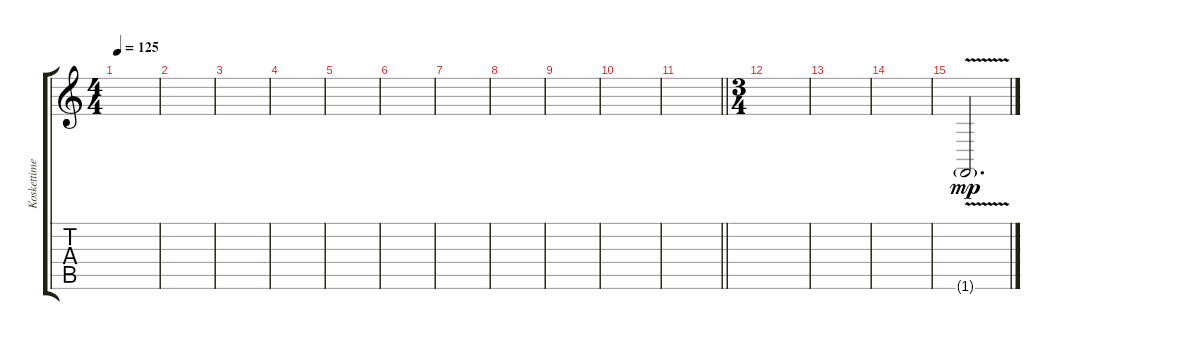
\track ("Koskettimet 1" "Koskettime") {instrument orchestralharp}
\staff {score tabs}
\tuning (E4 B3 G3 D3 A2 E2) {hide}
\ts (4 4)
\tempo 125
\clef g2
\ks c
|
|
|
|
|
|
|
|
|
|
\barLineRight lightlight
|
\ts (3 4)
\section ("" "")
|
|
|
1.6{v g}.2{d dy mp volume 5 balance 8 instrument lead2sawtooth}
